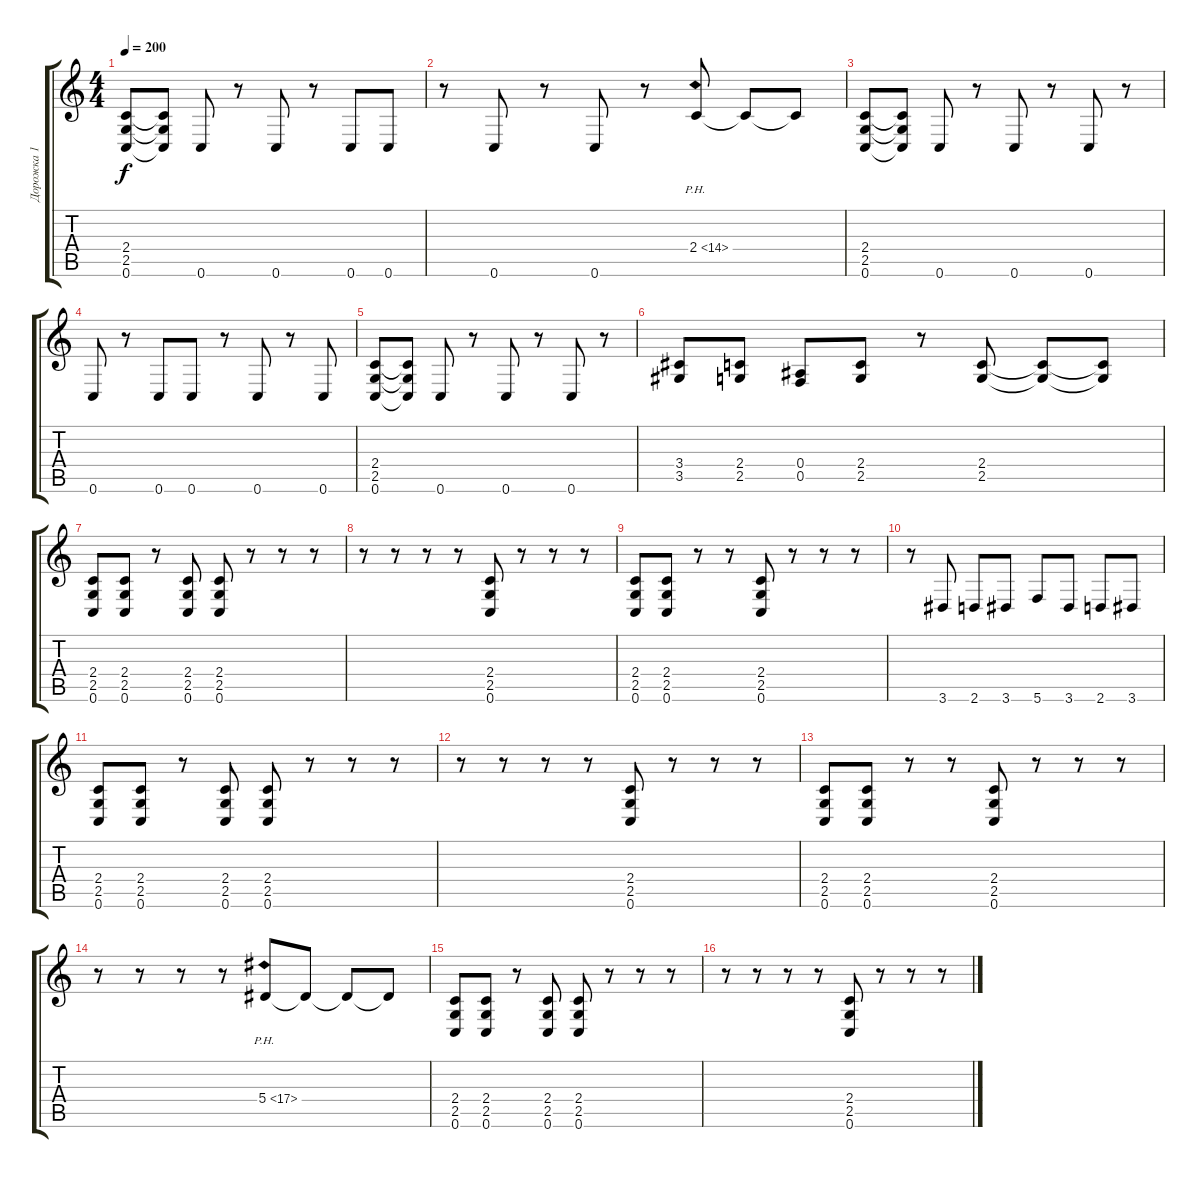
\track ("Дорожка 1" "Дорожка 1") {instrument distortionguitar}
\staff {score tabs}
\tuning (C4 G3 Eb3 Bb2 F2 C2) {hide}
\ts (4 4)
\tempo 200
\clef g2
\ks c
(2.4 2.5 0.6).8{dy f} (2.4{t} 2.5{t} 0.6{t}).8 0.6.8 r.8 0.6.8 r.8 0.6.8 0.6.8 |
r.8 0.6.8 r.8 0.6.8 r.8 2.4{ph 12}.8 2.4{t}.8 2.4{t}.8 |
(2.4 2.5 0.6).8 (2.4{t} 2.5{t} 0.6{t}).8 0.6.8 r.8 0.6.8 r.8 0.6.8 r.8 |
0.6.8 r.8 0.6.8 0.6.8 r.8 0.6.8 r.8 0.6.8 |
(2.4 2.5 0.6).8 (2.4{t} 2.5{t} 0.6{t}).8 0.6.8 r.8 0.6.8 r.8 0.6.8 r.8 |
(3.4 3.5).8 (2.4 2.5).8 (0.4 0.5).8 (2.4 2.5).8 r.8 (2.4 2.5).8 (2.4{t} 2.5{t}).8 (2.4{t} 2.5{t}).8 |
(2.4 2.5 0.6).8 (2.4 2.5 0.6).8 r.8 (2.4 2.5 0.6).8 (2.4 2.5 0.6).8 r.8 r.8 r.8 |
r.8 r.8 r.8 r.8 (2.4 2.5 0.6).8 r.8 r.8 r.8 |
(2.4 2.5 0.6).8 (2.4 2.5 0.6).8 r.8 r.8 (2.4 2.5 0.6).8 r.8 r.8 r.8 |
r.8 3.6.8 2.6.8 3.6.8 5.6.8 3.6.8 2.6.8 3.6.8 |
(2.4 2.5 0.6).8 (2.4 2.5 0.6).8 r.8 (2.4 2.5 0.6).8 (2.4 2.5 0.6).8 r.8 r.8 r.8 |
r.8 r.8 r.8 r.8 (2.4 2.5 0.6).8 r.8 r.8 r.8 |
(2.4 2.5 0.6).8 (2.4 2.5 0.6).8 r.8 r.8 (2.4 2.5 0.6).8 r.8 r.8 r.8 |
r.8 r.8 r.8 r.8 5.4{ph 12}.8 5.4{t}.8 5.4{t}.8 5.4{t}.8 |
(2.4 2.5 0.6).8 (2.4 2.5 0.6).8 r.8 (2.4 2.5 0.6).8 (2.4 2.5 0.6).8 r.8 r.8 r.8 |
r.8 r.8 r.8 r.8 (2.4 2.5 0.6).8 r.8 r.8 r.8
